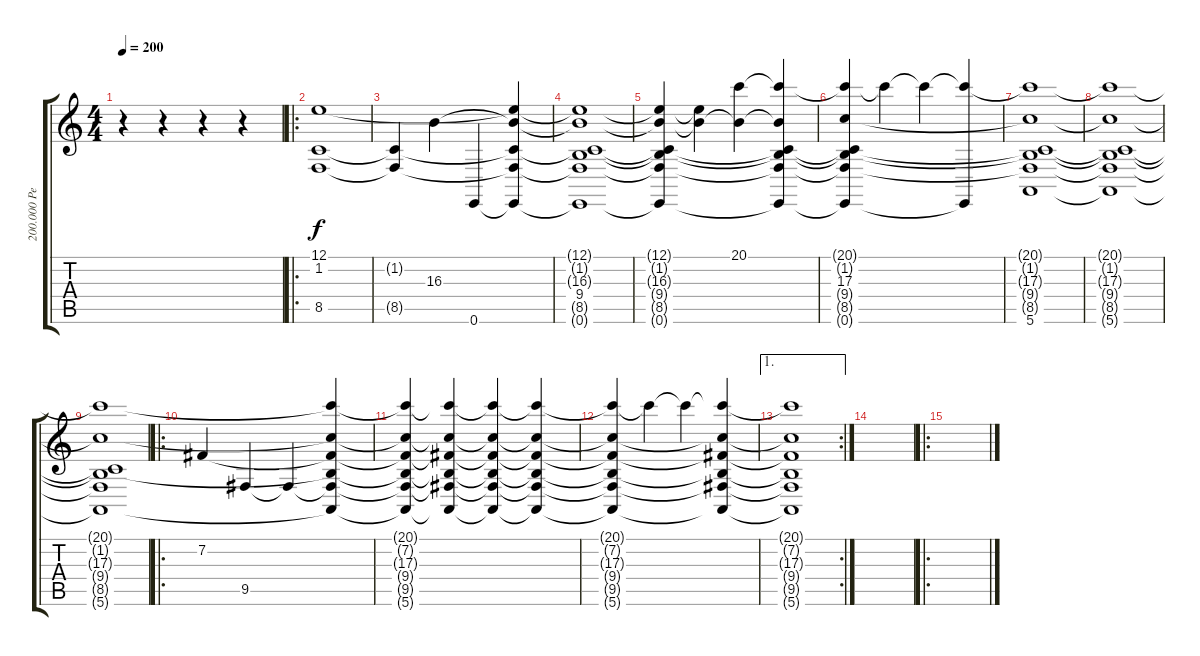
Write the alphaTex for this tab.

\track ("200.000 Personas (Gritos y Coros)" "200.000 Pe") {instrument applause}
\staff {score tabs}
\tuning (E4 B3 G3 D3 A2 E2) {hide}
\ts (4 4)
\tempo 200
\clef g2
\ks c
r.4{dy f instrument applause} r.4 r.4 r.4 |
\ro
(12.1 1.2 8.5).1 |
(1.2{t} 8.5{t}).4 16.3.4 0.6.4 (12.1{t} 1.2{t} 16.3{t} 8.5{t} 0.6{t}).4 |
(12.1{t} 1.2{t} 16.3{t} 9.4 8.5{t} 0.6{t}).1 |
(12.1{t} 1.2{t} 16.3{t} 9.4{t} 8.5{t} 0.6{t}).4 (12.1{t} 16.3{t}).4 (20.1 16.3{t}).4 (20.1{t} 1.2{t} 16.3{t} 9.4{t} 8.5{t} 0.6{t}).4 |
(20.1{t} 1.2{t} 17.3 9.4{t} 8.5{t} 0.6{t}).4 20.1{t}.4 20.1{t}.4 (20.1{t} 0.6{t}).4 |
(20.1{t} 1.2{t} 17.3{t} 9.4{t} 8.5{t} 5.6).1{volume 10} |
(20.1{t} 1.2{t} 17.3{t} 9.4{t} 8.5{t} 5.6{t}).1{volume 9} |
(20.1{t} 1.2{t} 17.3{t} 9.4{t} 8.5{t} 5.6{t}).1{volume 7} |
\ro
7.2.4{volume 5} 9.5.4 9.5{t}.4 (20.1{t} 7.2{t} 17.3{t} 9.4{t} 9.5{t} 5.6{t}).4 |
(20.1{t} 7.2{t} 17.3{t} 9.4{t} 9.5{t} 5.6{t}).4 (20.1{t} 7.2{t} 17.3{t} 9.4{t} 9.5{t} 5.6{t}).4 (20.1{t} 7.2{t} 17.3{t} 9.4{t} 9.5{t} 5.6{t}).4 (20.1{t} 7.2{t} 17.3{t} 9.4{t} 9.5{t} 5.6{t}).4 |
(20.1{t} 7.2{t} 17.3{t} 9.4{t} 9.5{t} 5.6{t}).4 20.1{t}.4 20.1{t}.4 (20.1{t} 7.2{t} 17.3{t} 9.4{t} 9.5{t} 5.6{t}).4 |
\ae 1
\rc 2
(20.1{t} 7.2{t} 17.3{t} 9.4{t} 9.5{t} 5.6{t}).1 |
|
\ro
